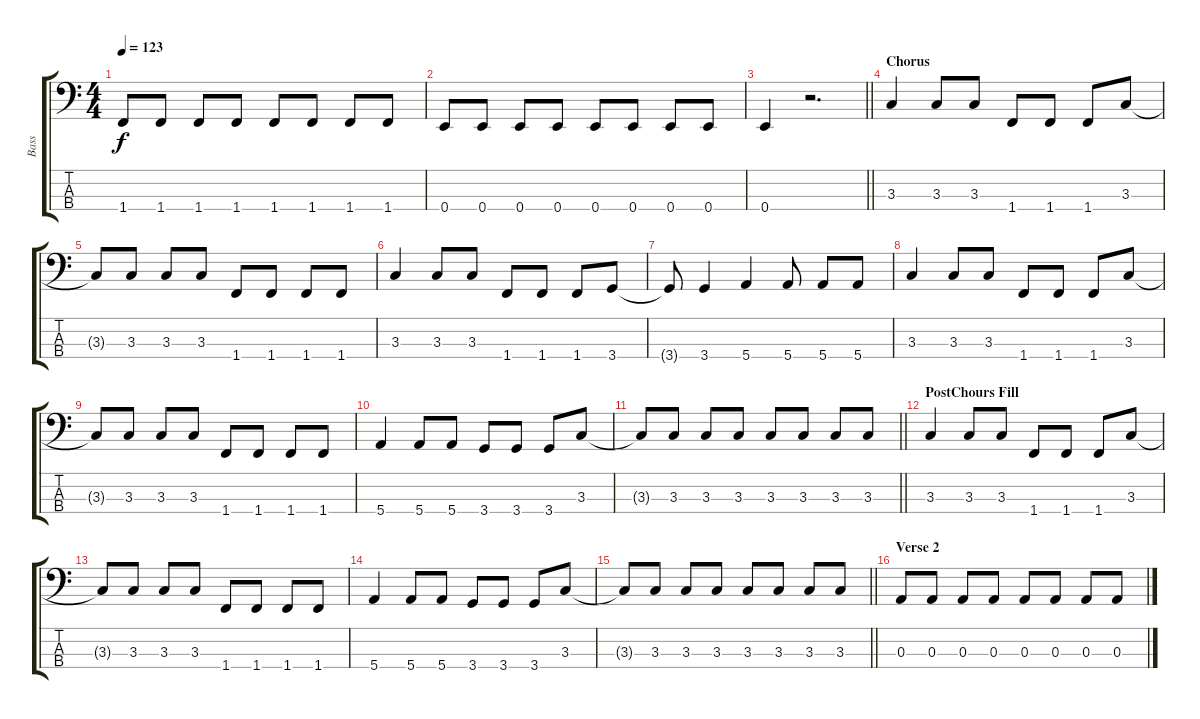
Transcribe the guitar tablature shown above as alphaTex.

\track ("Bass" "Bass") {instrument electricbassfinger}
\staff {score tabs}
\tuning (G2 D2 A1 E1) {hide}
\ts (4 4)
\tempo 123
\clef f4
\ks c
1.4.8{dy f} 1.4.8 1.4.8 1.4.8 1.4.8 1.4.8 1.4.8 1.4.8 |
0.4.8 0.4.8 0.4.8 0.4.8 0.4.8 0.4.8 0.4.8 0.4.8 |
\barLineRight lightlight
0.4.4 r.2{d} |
\section ("" "Chorus")
3.3.4 3.3.8 3.3.8 1.4.8 1.4.8 1.4.8 3.3.8 |
3.3{t}.8 3.3.8 3.3.8 3.3.8 1.4.8 1.4.8 1.4.8 1.4.8 |
3.3.4 3.3.8 3.3.8 1.4.8 1.4.8 1.4.8 3.4.8 |
3.4{t}.8 3.4.4 5.4.4 5.4.8 5.4.8 5.4.8 |
3.3.4 3.3.8 3.3.8 1.4.8 1.4.8 1.4.8 3.3.8 |
3.3{t}.8 3.3.8 3.3.8 3.3.8 1.4.8 1.4.8 1.4.8 1.4.8 |
5.4.4 5.4.8 5.4.8 3.4.8 3.4.8 3.4.8 3.3.8 |
\barLineRight lightlight
3.3{t}.8 3.3.8 3.3.8 3.3.8 3.3.8 3.3.8 3.3.8 3.3.8 |
\section ("" "PostChours Fill")
3.3.4 3.3.8 3.3.8 1.4.8 1.4.8 1.4.8 3.3.8 |
3.3{t}.8 3.3.8 3.3.8 3.3.8 1.4.8 1.4.8 1.4.8 1.4.8 |
5.4.4 5.4.8 5.4.8 3.4.8 3.4.8 3.4.8 3.3.8 |
\barLineRight lightlight
3.3{t}.8 3.3.8 3.3.8 3.3.8 3.3.8 3.3.8 3.3.8 3.3.8 |
\section ("" "Verse 2")
0.3.8 0.3.8 0.3.8 0.3.8 0.3.8 0.3.8 0.3.8 0.3.8
